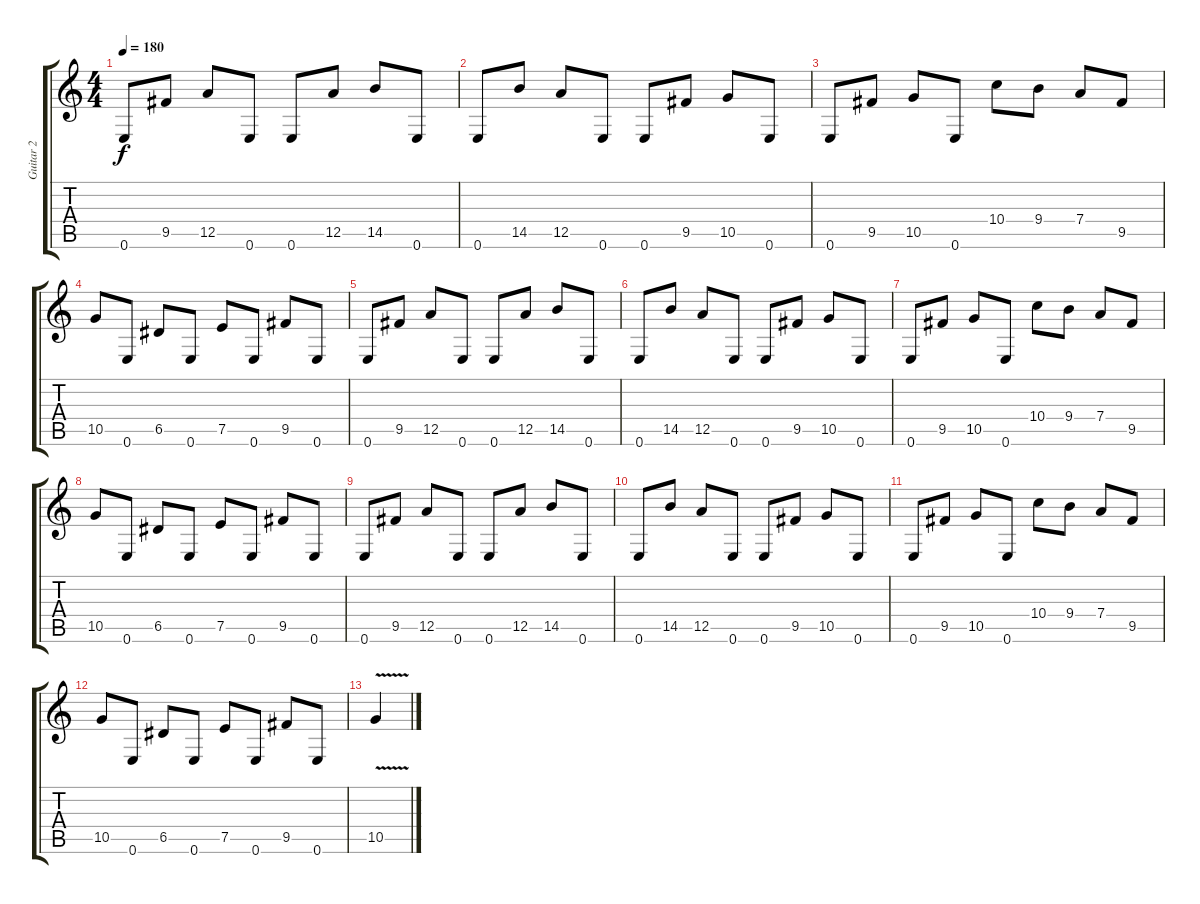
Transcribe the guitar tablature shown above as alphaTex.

\track ("Guitar 2" "Guitar 2") {instrument distortionguitar}
\staff {score tabs}
\tuning (E4 B3 G3 D3 A2 E2) {hide}
\ts (4 4)
\tempo 180
\clef g2
\ks c
0.6.8{dy f} 9.5.8 12.5.8 0.6.8 0.6.8 12.5.8 14.5.8 0.6.8 |
0.6.8 14.5.8 12.5.8 0.6.8 0.6.8 9.5.8 10.5.8 0.6.8 |
0.6.8 9.5.8 10.5.8 0.6.8 10.4.8 9.4.8 7.4.8 9.5.8 |
10.5.8 0.6.8 6.5.8 0.6.8 7.5.8 0.6.8 9.5.8 0.6.8 |
0.6.8 9.5.8 12.5.8 0.6.8 0.6.8 12.5.8 14.5.8 0.6.8 |
0.6.8 14.5.8 12.5.8 0.6.8 0.6.8 9.5.8 10.5.8 0.6.8 |
0.6.8 9.5.8 10.5.8 0.6.8 10.4.8 9.4.8 7.4.8 9.5.8 |
10.5.8 0.6.8 6.5.8 0.6.8 7.5.8 0.6.8 9.5.8 0.6.8 |
0.6.8 9.5.8 12.5.8 0.6.8 0.6.8 12.5.8 14.5.8 0.6.8 |
0.6.8 14.5.8 12.5.8 0.6.8 0.6.8 9.5.8 10.5.8 0.6.8 |
0.6.8 9.5.8 10.5.8 0.6.8 10.4.8 9.4.8 7.4.8 9.5.8 |
10.5.8 0.6.8 6.5.8 0.6.8 7.5.8 0.6.8 9.5.8 0.6.8 |
10.5{v}.4
